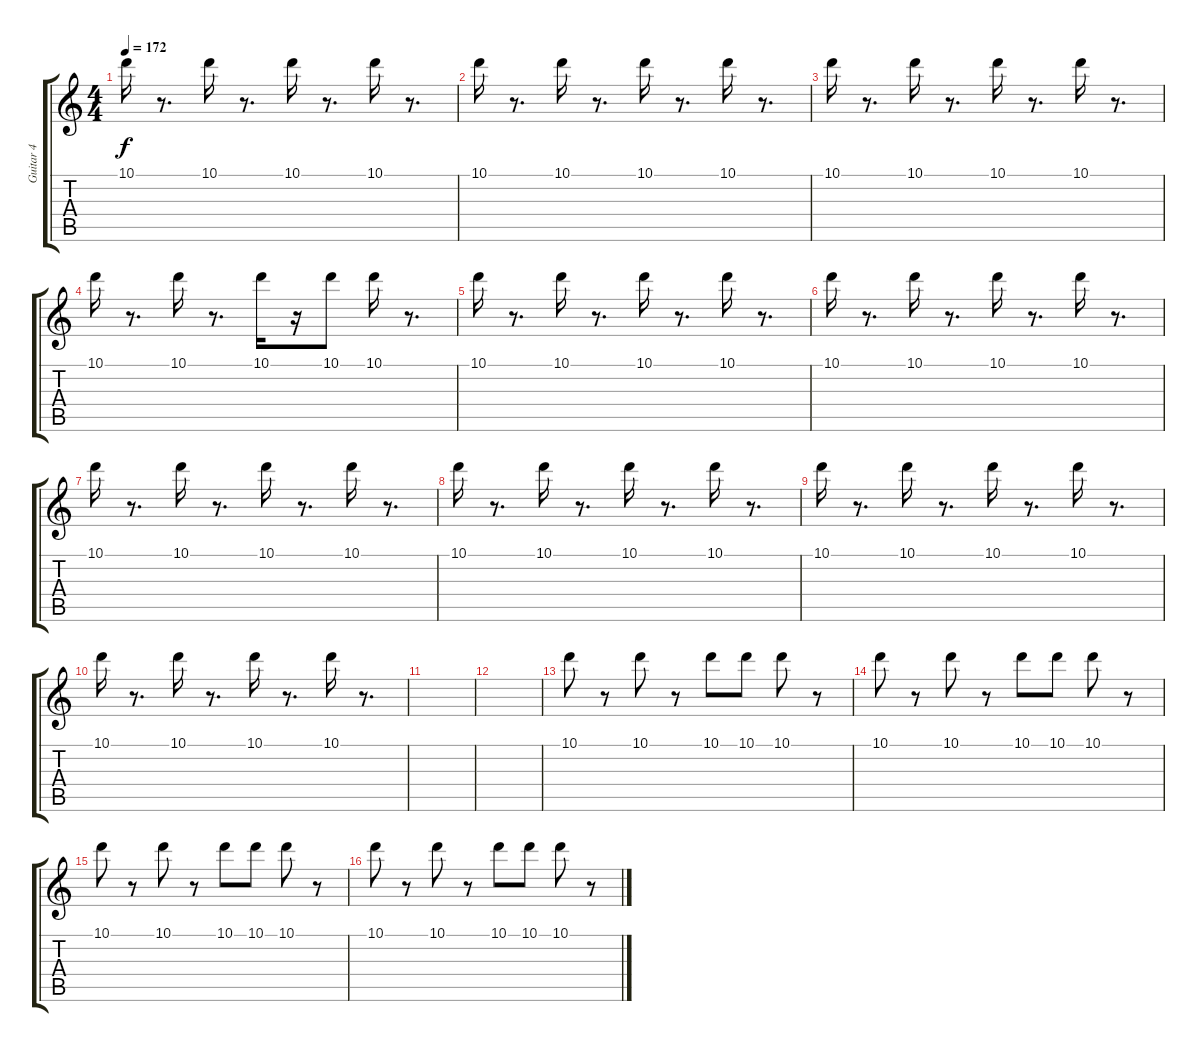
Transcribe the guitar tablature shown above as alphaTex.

\track ("Guitar 4" "Guitar 4") {instrument overdrivenguitar}
\staff {score tabs}
\tuning (E4 B3 G3 D3 A2 E2) {hide}
\ts (4 4)
\tempo 172
\clef g2
\ks c
10.1.16{dy f} r.8{d} 10.1.16 r.8{d} 10.1.16 r.8{d} 10.1.16 r.8{d} |
10.1.16 r.8{d} 10.1.16 r.8{d} 10.1.16 r.8{d} 10.1.16 r.8{d} |
10.1.16 r.8{d} 10.1.16 r.8{d} 10.1.16 r.8{d} 10.1.16 r.8{d} |
10.1.16 r.8{d} 10.1.16 r.8{d} 10.1.16 r.16 10.1.8 10.1.16 r.8{d} |
10.1.16 r.8{d} 10.1.16 r.8{d} 10.1.16 r.8{d} 10.1.16 r.8{d} |
10.1.16 r.8{d} 10.1.16 r.8{d} 10.1.16 r.8{d} 10.1.16 r.8{d} |
10.1.16 r.8{d} 10.1.16 r.8{d} 10.1.16 r.8{d} 10.1.16 r.8{d} |
10.1.16 r.8{d} 10.1.16 r.8{d} 10.1.16 r.8{d} 10.1.16 r.8{d} |
10.1.16 r.8{d} 10.1.16 r.8{d} 10.1.16 r.8{d} 10.1.16 r.8{d} |
10.1.16 r.8{d} 10.1.16 r.8{d} 10.1.16 r.8{d} 10.1.16 r.8{d} |
|
|
10.1.8 r.8 10.1.8 r.8 10.1.8 10.1.8 10.1.8 r.8 |
10.1.8 r.8 10.1.8 r.8 10.1.8 10.1.8 10.1.8 r.8 |
10.1.8 r.8 10.1.8 r.8 10.1.8 10.1.8 10.1.8 r.8 |
10.1.8 r.8 10.1.8 r.8 10.1.8 10.1.8 10.1.8 r.8
